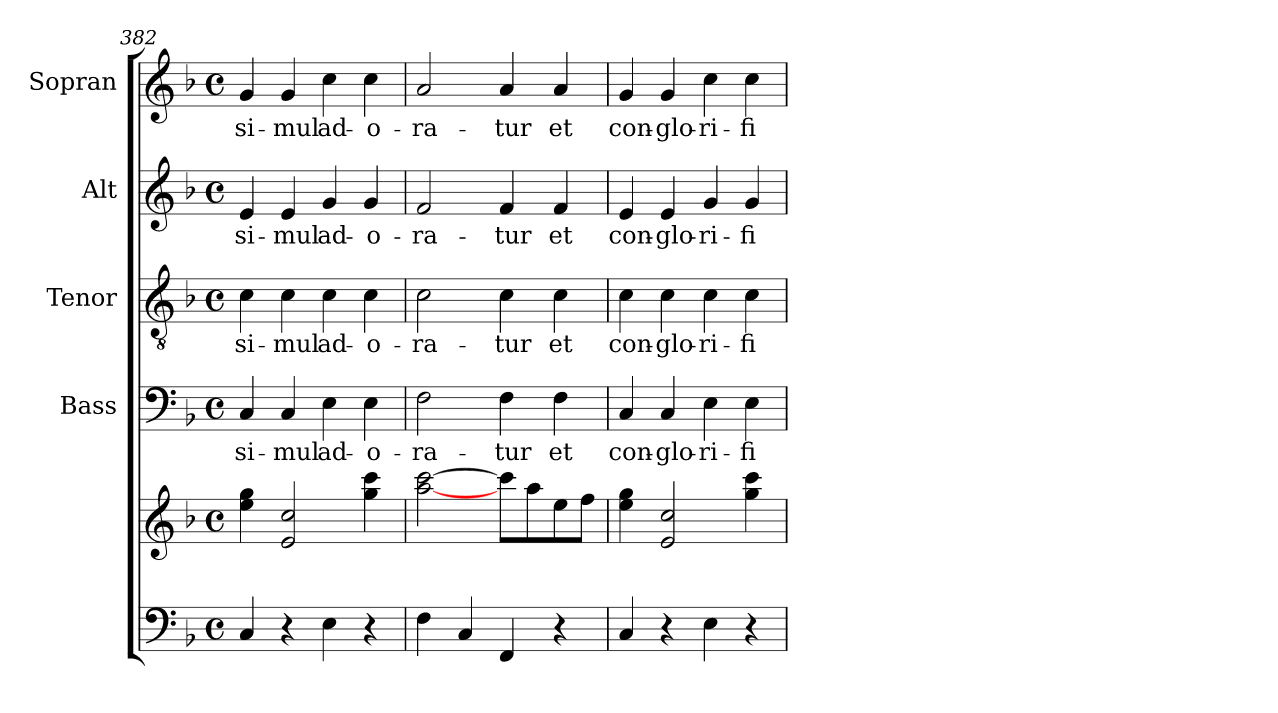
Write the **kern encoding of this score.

**kern	**kern	**kern	**text	**kern	**text	**kern	**text	**kern	**text
*part5	*part5	*part4	*part4	*part3	*part3	*part2	*part2	*part1	*part1
*staff6	*staff5	*staff4	*staff4	*staff3	*staff3	*staff2	*staff2	*staff1	*staff1
*	*	*I"Bass	*	*I"Tenor	*	*I"Alt	*	*I"Sopran	*
*	*	*I'B.	*	*I'T.	*	*I'A.	*	*I'S.	*
!!LO:PB:g=z
*clefF4	*clefG2	*clefF4	*	*clefGv2	*	*clefG2	*	*clefG2	*
*k[b-]	*k[b-]	*k[b-]	*	*k[b-]	*	*k[b-]	*	*k[b-]	*
*F:	*F:	*F:	*	*F:	*	*F:	*	*F:	*
*M4/4	*M4/4	*M4/4	*	*M4/4	*	*M4/4	*	*M4/4	*
*met(c)	*met(c)	*met(c)	*	*met(c)	*	*met(c)	*	*met(c)	*
=382	=382	=382	=382	=382	=382	=382	=382	=382	=382
!	!	!	!LO:LY:b	!	!LO:LY:b	!	!LO:LY:b	!	!LO:LY:b
4C/	4ee\ 4gg\	4C/	si-	4c\	si-	4e/	si-	4g/	si-
!	!	!	!LO:LY:b	!	!LO:LY:b	!	!LO:LY:b	!	!LO:LY:b
4r	2e/ 2cc/	4C/	-mul	4c\	-mul	4e/	-mul	4g/	-mul
!	!	!	!LO:LY:b	!	!LO:LY:b	!	!LO:LY:b	!	!LO:LY:b
4E\	.	4E\	ad-	4c\	ad-	4g/	ad-	4cc\	ad-
!	!	!	!LO:LY:b	!	!LO:LY:b	!	!LO:LY:b	!	!LO:LY:b
4r	4gg\ 4ccc\	4E\	-o-	4c\	-o-	4g/	-o-	4cc\	-o-
=383	=383	=383	=383	=383	=383	=383	=383	=383	=383
!	!	!	!LO:LY:b	!	!LO:LY:b	!	!LO:LY:b	!	!LO:LY:b
4F\	[2aa\ [2ccc\	2F\	-ra-	2c\	-ra-	2f/	-ra-	2a/	-ra-
4C/	.	.	.	.	.	.	.	.	.
!	!	!	!LO:LY:b	!	!LO:LY:b	!	!LO:LY:b	!	!LO:LY:b
4FF/	8ccc\L]	4F\	-tur	4c\	-tur	4f/	-tur	4a/	-tur
.	8aa\	.	.	.	.	.	.	.	.
!	!	!	!LO:LY:b	!	!LO:LY:b	!	!LO:LY:b	!	!LO:LY:b
4r	8ee\	4F\	et	4c\	et	4f/	et	4a/	et
.	8ff\J	.	.	.	.	.	.	.	.
=384	=384	=384	=384	=384	=384	=384	=384	=384	=384
!	!	!	!LO:LY:b	!	!LO:LY:b	!	!LO:LY:b	!	!LO:LY:b
4C/	4ee\ 4gg\	4C/	con-	4c\	con-	4e/	con-	4g/	con-
!	!	!	!LO:LY:b	!	!LO:LY:b	!	!LO:LY:b	!	!LO:LY:b
4r	2e/ 2cc/	4C/	-glo-	4c\	-glo-	4e/	-glo-	4g/	-glo-
!	!	!	!LO:LY:b	!	!LO:LY:b	!	!LO:LY:b	!	!LO:LY:b
4E\	.	4E\	-ri-	4c\	-ri-	4g/	-ri-	4cc\	-ri-
!	!	!	!LO:LY:b	!	!LO:LY:b	!	!LO:LY:b	!	!LO:LY:b
4r	4gg\ 4ccc\	4E\	-fi-	4c\	-fi-	4g/	-fi-	4cc\	-fi-
=	=	=	=	=	=	=	=	=	=
*-	*-	*-	*-	*-	*-	*-	*-	*-	*-
